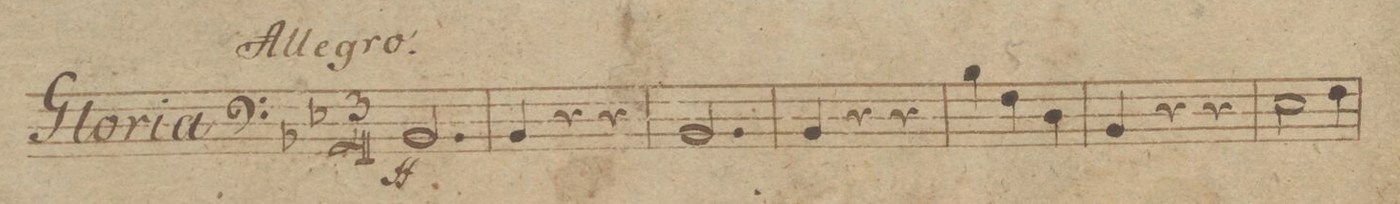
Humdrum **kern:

**kern	**dynam
*I"Fagotto Secondo.	*
*clefF4	*
*k[b-e-]	*
*M3/4	*
2.BB-/	ff
=2	=2
4BB-/	.
4r	.
4r	.
=3	=3
2.BB-/	.
=4	=4
4BB-/	.
4r	.
4r	.
=5	=5
4B-\	.
4F\	.
4D\	.
=6	=6
4BB-/	.
4r	.
4r	.
=7	=7
2E-\	.
4F\	.
=8	=8
*-	*-
